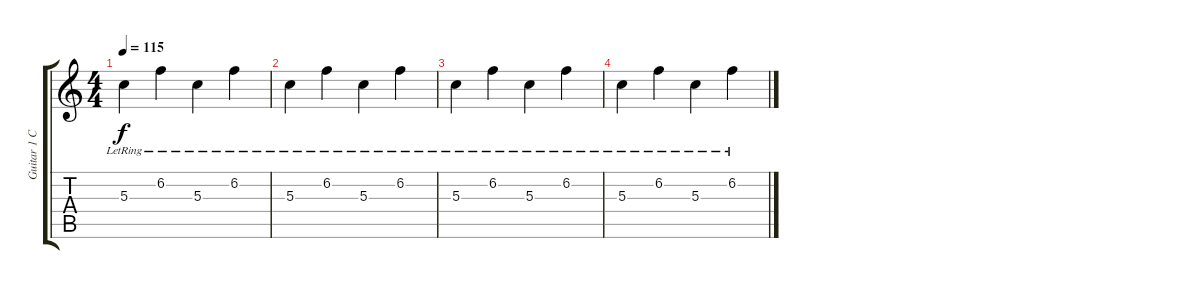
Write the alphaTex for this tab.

\track ("Guitar 1 Clean" "Guitar 1 C") {instrument electricguitarclean}
\staff {score tabs}
\tuning (E4 B3 G3 D3 A2 E2) {hide}
\ts (4 4)
\tempo 115
\clef g2
\ks c
5.3{lr}.4{dy f} 6.2{lr}.4 5.3{lr}.4 6.2{lr}.4 |
5.3{lr}.4 6.2{lr}.4 5.3{lr}.4 6.2{lr}.4 |
5.3{lr}.4 6.2{lr}.4 5.3{lr}.4 6.2{lr}.4 |
5.3{lr}.4 6.2{lr}.4 5.3{lr}.4 6.2{lr}.4
